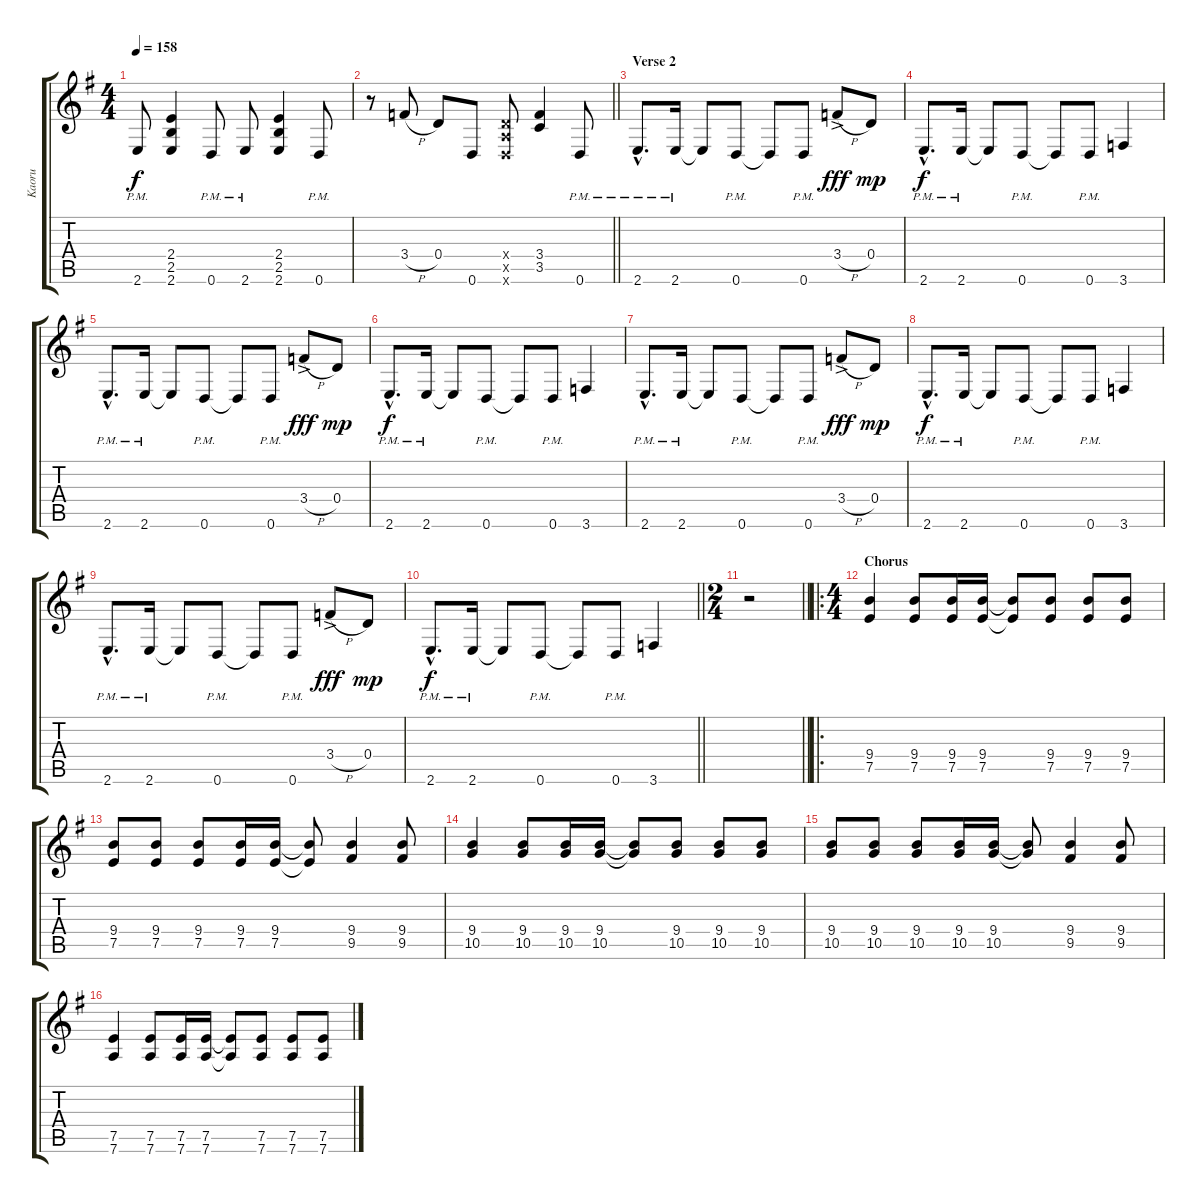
\track ("Kaoru" "Kaoru") {instrument distortionguitar}
\staff {score tabs}
\tuning (E4 B3 G3 D3 A2 D2) {hide}
\ts (4 4)
\tempo 158
\clef g2
\ks g
2.6{pm}.8{dy f} (2.4 2.5 2.6).4 0.6{pm}.8 2.6{pm}.8 (2.4 2.5 2.6).4 0.6{pm}.8 |
\barLineRight lightlight
r.8 3.4{h}.8 0.4.8 0.6.8 (0.4{x} 0.5{x} 0.6{x}).8 (3.4 3.5).4 0.6{pm}.8 |
\section ("" "Verse 2")
2.6{hac pm}.8{d} 2.6{pm}.16 2.6{t}.8 0.6{pm}.8 0.6{t}.8 0.6{pm}.8 3.4{h ac}.8{dy fff} 0.4.8{dy mp} |
2.6{hac pm}.8{d dy f} 2.6{pm}.16 2.6{t}.8 0.6{pm}.8 0.6{t}.8 0.6{pm}.8 3.6.4 |
2.6{hac pm}.8{d} 2.6{pm}.16 2.6{t}.8 0.6{pm}.8 0.6{t}.8 0.6{pm}.8 3.4{h ac}.8{dy fff} 0.4.8{dy mp} |
2.6{hac pm}.8{d dy f} 2.6{pm}.16 2.6{t}.8 0.6{pm}.8 0.6{t}.8 0.6{pm}.8 3.6.4 |
2.6{hac pm}.8{d} 2.6{pm}.16 2.6{t}.8 0.6{pm}.8 0.6{t}.8 0.6{pm}.8 3.4{h ac}.8{dy fff} 0.4.8{dy mp} |
2.6{hac pm}.8{d dy f} 2.6{pm}.16 2.6{t}.8 0.6{pm}.8 0.6{t}.8 0.6{pm}.8 3.6.4 |
2.6{hac pm}.8{d} 2.6{pm}.16 2.6{t}.8 0.6{pm}.8 0.6{t}.8 0.6{pm}.8 3.4{h ac}.8{dy fff} 0.4.8{dy mp} |
\barLineRight lightlight
2.6{hac pm}.8{d dy f} 2.6{pm}.16 2.6{t}.8 0.6{pm}.8 0.6{t}.8 0.6{pm}.8 3.6.4 |
\ts (2 4)
\barLineRight lightlight
r.2 |
\ro
\ts (4 4)
\section ("" "Chorus")
(9.4 7.5).4 (9.4 7.5).8 (9.4 7.5).16 (9.4 7.5).16 (9.4{t} 7.5{t}).8 (9.4 7.5).8 (9.4 7.5).8 (9.4 7.5).8 |
(9.4 7.5).8 (9.4 7.5).8 (9.4 7.5).8 (9.4 7.5).16 (9.4 7.5).16 (9.4{t} 7.5{t}).8 (9.4 9.5).4 (9.4 9.5).8 |
(9.4 10.5).4 (9.4 10.5).8 (9.4 10.5).16 (9.4 10.5).16 (9.4{t} 10.5{t}).8 (9.4 10.5).8 (9.4 10.5).8 (9.4 10.5).8 |
(9.4 10.5).8 (9.4 10.5).8 (9.4 10.5).8 (9.4 10.5).16 (9.4 10.5).16 (9.4{t} 10.5{t}).8 (9.4 9.5).4 (9.4 9.5).8 |
(7.5 7.6).4 (7.5 7.6).8 (7.5 7.6).16 (7.5 7.6).16 (7.5{t} 7.6{t}).8 (7.5 7.6).8 (7.5 7.6).8 (7.5 7.6).8
